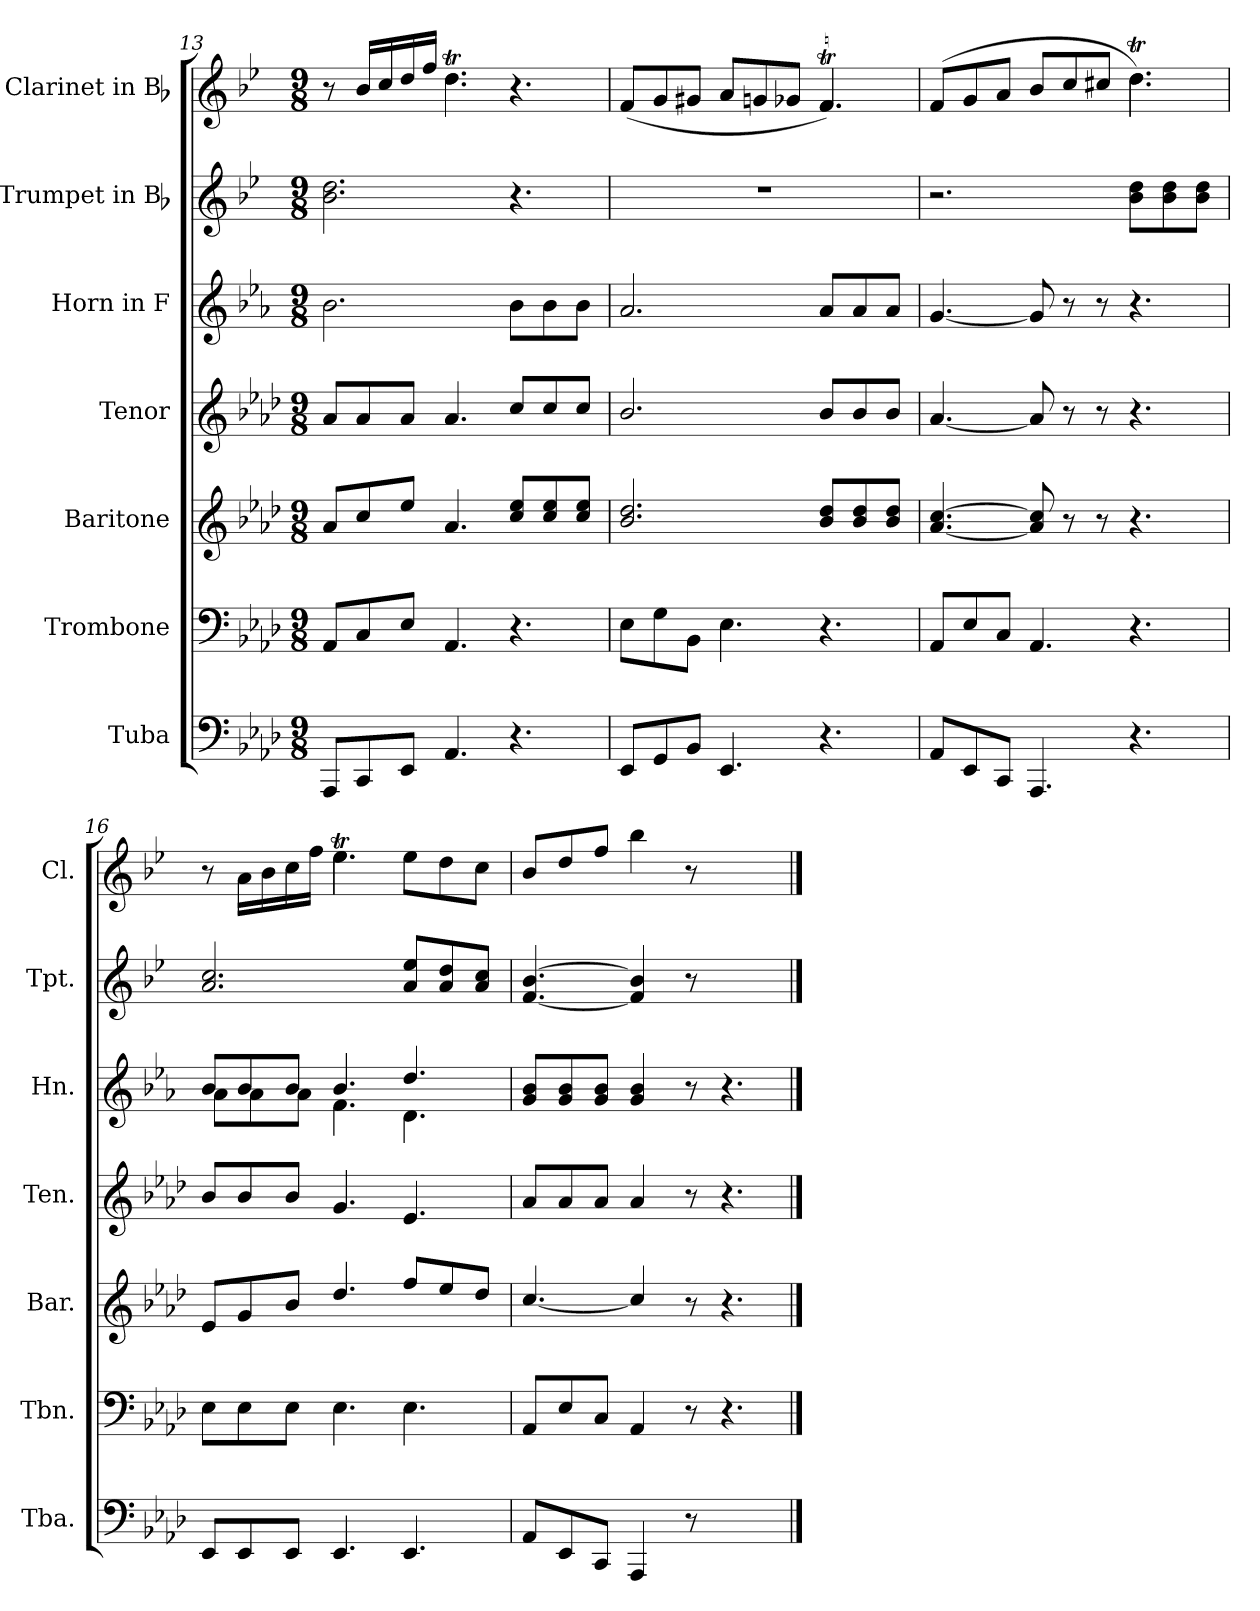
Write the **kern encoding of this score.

**kern	**kern	**kern	**kern	**kern	**kern	**kern
*part7	*part6	*part5	*part4	*part3	*part2	*part1
*staff7	*staff6	*staff5	*staff4	*staff3	*staff2	*staff1
*I"Tuba	*I"Trombone	*I"Baritone	*I"Tenor	*I"Horn in F	*I"Trumpet in Bb	*I"Clarinet in Bb
*I'Tba.	*I'Tbn.	*I'Bar.	*I'Ten.	*I'Hn.	*I'Tpt.	*I'Cl.
*clefF4	*clefF4	*clefG2	*clefG2	*clefG2	*clefG2	*clefG2
*	*	*ITrd8c14	*ITrd8c14	*ITrd4c7	*ITrd1c2	*ITrd1c2
*k[b-e-a-d-]	*k[b-e-a-d-]	*k[b-e-a-d-]	*k[b-e-a-d-]	*k[b-e-a-d-]	*k[b-e-a-d-]	*k[b-e-a-d-]
*A-:	*A-:	*A-:	*A-:	*A-:	*A-:	*A-:
*M9/8	*M9/8	*M9/8	*M9/8	*M9/8	*M9/8	*M9/8
=13	=13	=13	=13	=13	=13	=13
*	*	*	*	*	*	*^
8AAA-i/L	8AA-i/L	8A-i/L	8A-i/L	2.e-i\	2.a-i\ 2.cci	8r	4.ryy
8CCi/	8Ci/	8ci/	8A-i/	.	.	16a-i/LL	.
.	.	.	.	.	.	16b-i/	.
8EE-i/J	8E-i/J	8e-i/J	8A-i/J	.	.	16cci/	.
.	.	.	.	.	.	16ee-i/JJ	.
4.AA-i/	4.AA-i/	4.A-i/	4.A-i/	.	.	4.ccti\	4.cci\
4.r	4.r	8ci/ 8e-iL	8ci/L	8e-i\L	4.r	4.r	4.ryy
.	.	8ci/ 8e-i	8ci/	8e-i\	.	.	.
.	.	8ci/ 8e-iJ	8ci/J	8e-i\J	.	.	.
!!LO:LB:g=z	!!
=14	=14	=14	=14	=14	=14	=14	=14
!	!	!	!	!	!LO:N:vis=1	!	!
8EE-i/L	8E-i\L	2.B-i/ 2.d-i	2.B-i/	2.d-i/	8%9r	(8e-i/L	2.ryy
8GGi/	8Gi\	.	.	.	.	8fi/	.
8BB-i/J	8BB-i\J	.	.	.	.	8f#Xi/J	.
4.EE-i/	4.E-i\	.	.	.	.	8gi/L	.
.	.	.	.	.	.	8fni/	.
.	.	.	.	.	.	8f-Xi/J	.
4.r	4.r	8B-i/ 8d-iL	8B-i/L	8d-i/L	.	4.e-Ti/)	4.e-i/
.	.	8B-i/ 8d-i	8B-i/	8d-i/	.	.	.
.	.	8B-i/ 8d-iJ	8B-i/J	8d-i/J	.	.	.
=15	=15	=15	=15	=15	=15	=15	=15
8AA-i/L	8AA-i/L	[<4.A-i/ [>4.ci	[<4.A-i/	[<4.ci/	2.r	(8e-i/L	2.ryy
8EE-i/	8E-i/	.	.	.	.	8fi/	.
8CCi/J	8Ci/J	.	.	.	.	8gi/J	.
4.AAA-i/	4.AA-i/	8A-i/] 8ci]	8A-i/]	8ci/]	.	8a-i/L	.
.	.	8r	8r	8r	.	8b-i/	.
.	.	8r	8r	8r	.	8bni/J	.
4.r	4.r	4.r	4.r	4.r	8a-i\ 8cciL	4.ccti\)	4.cci\
.	.	.	.	.	8a-i\ 8cci	.	.
.	.	.	.	.	8a-i\ 8cciJ	.	.
=16	=16	=16	=16	=16	=16	=16	=16
*	*	*	*	*^	*	*	*
8EE-i/L	8E-i\L	8E-i/L	8B-i/L	8e-i/L	8d-i\L	2.gi/ 2.b-i	8r	4.ryy
8EE-i/	8E-i\	8Gi/	8B-i/	8e-i/	8d-i\	.	16gi\LL	.
.	.	.	.	.	.	.	16a-i\	.
8EE-i/J	8E-i\J	8B-i/J	8B-i/J	8e-i/J	8d-i\J	.	16b-i\	.
.	.	.	.	.	.	.	16ee-i\JJ	.
4.EE-i/	4.E-i\	4.d-i/	4.Gi/	4.e-i/	4.B-i\	.	4.dd-Ti\	4.dd-i\
4.EE-i/	4.E-i\	8fi/L	4.E-i/	4.gi/	4.Gi\	8gi/ 8dd-iL	8dd-i\L	4.ryy
.	.	8e-i/	.	.	.	8gi/ 8cci	8cci\	.
.	.	8d-i/J	.	.	.	8gi/ 8b-iJ	8b-i\J	.
*	*	*	*	*v	*v	*	*v	*v
=17	=17	=17	=17	=17	=17	=17
8AA-i/L	8AA-i/L	[<4.ci/	8A-i/L	8ci/ 8e-iL	[<4.e-i/ [>4.a-i	8a-i/L
8EE-i/	8E-i/	.	8A-i/	8ci/ 8e-i	.	8cci/
8CCi/J	8Ci/J	.	8A-i/J	8ci/ 8e-iJ	.	8ee-i/J
4AAA-i/	4AA-i/	4ci/]	4A-i/	4ci/ 4e-i	4e-i/] 4a-i]	4aa-i\
8r	8r	8r	8r	8r	8r	8r
4.ryy	4.r	4.r	4.r	4.r	4.ryy	4.ryy
==	==	==	==	==	==	==
*-	*-	*-	*-	*-	*-	*-
